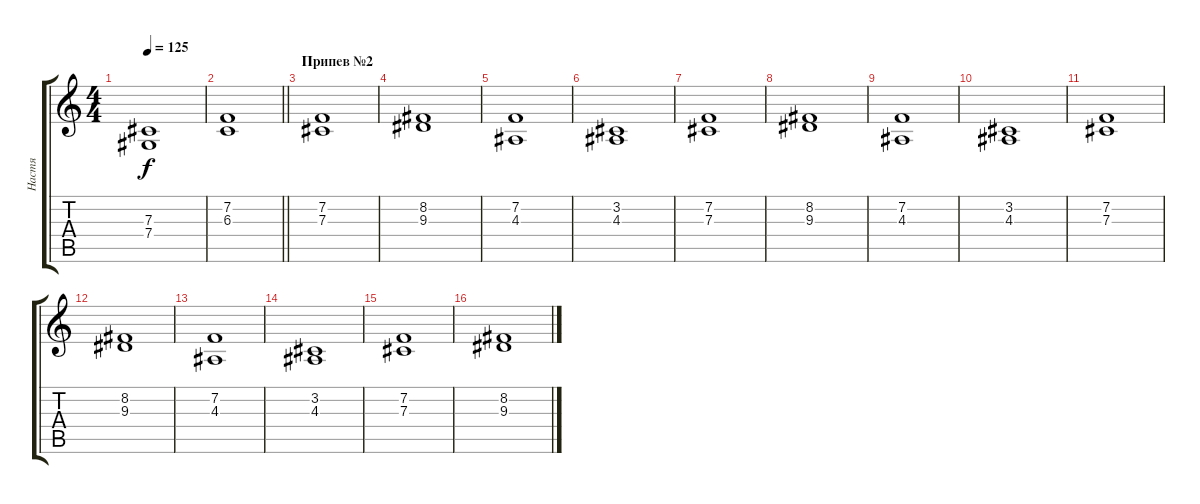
\track ("Настя" "Настя") {instrument stringensemble1}
\staff {score tabs}
\tuning (Eb4 Bb3 Gb3 Db3 Ab2 Eb2) {hide}
\ts (4 4)
\tempo 125
\clef g2
\ks c
(7.3 7.4).1{dy f} |
\barLineRight lightlight
(7.2 6.3).1 |
\section ("" "Припев №2")
(7.2 7.3).1 |
(8.2 9.3).1 |
(7.2 4.3).1 |
(3.2 4.3).1 |
(7.2 7.3).1 |
(8.2 9.3).1 |
(7.2 4.3).1 |
(3.2 4.3).1 |
(7.2 7.3).1 |
(8.2 9.3).1 |
(7.2 4.3).1 |
(3.2 4.3).1 |
(7.2 7.3).1 |
(8.2 9.3).1
